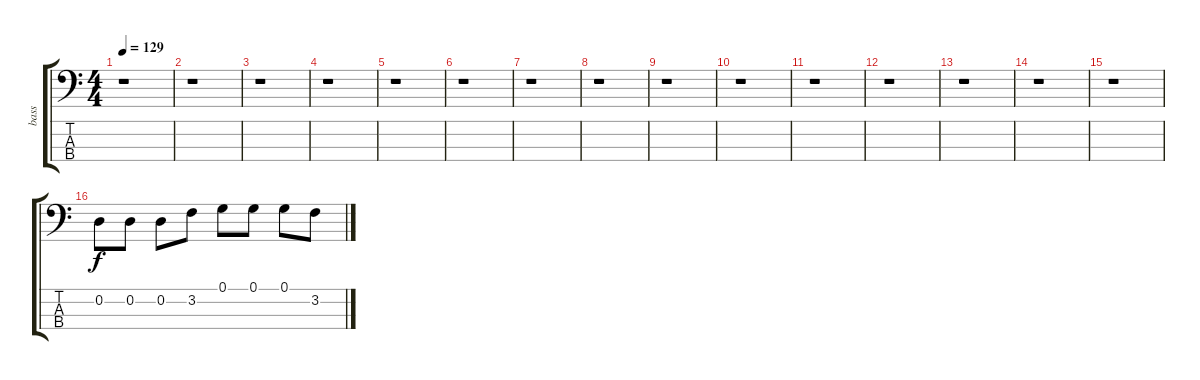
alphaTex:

\track ("bass" "bass") {instrument electricbasspick}
\staff {score tabs}
\tuning (G2 D2 A1 D1) {hide}
\ts (4 4)
\tempo 129
\clef f4
\ks c
r.1{dy f} |
r.1 |
r.1 |
r.1 |
r.1 |
r.1 |
r.1 |
r.1 |
r.1 |
r.1 |
r.1 |
r.1 |
r.1 |
r.1 |
r.1 |
0.2.8 0.2.8 0.2.8 3.2.8 0.1.8 0.1.8 0.1.8 3.2.8
